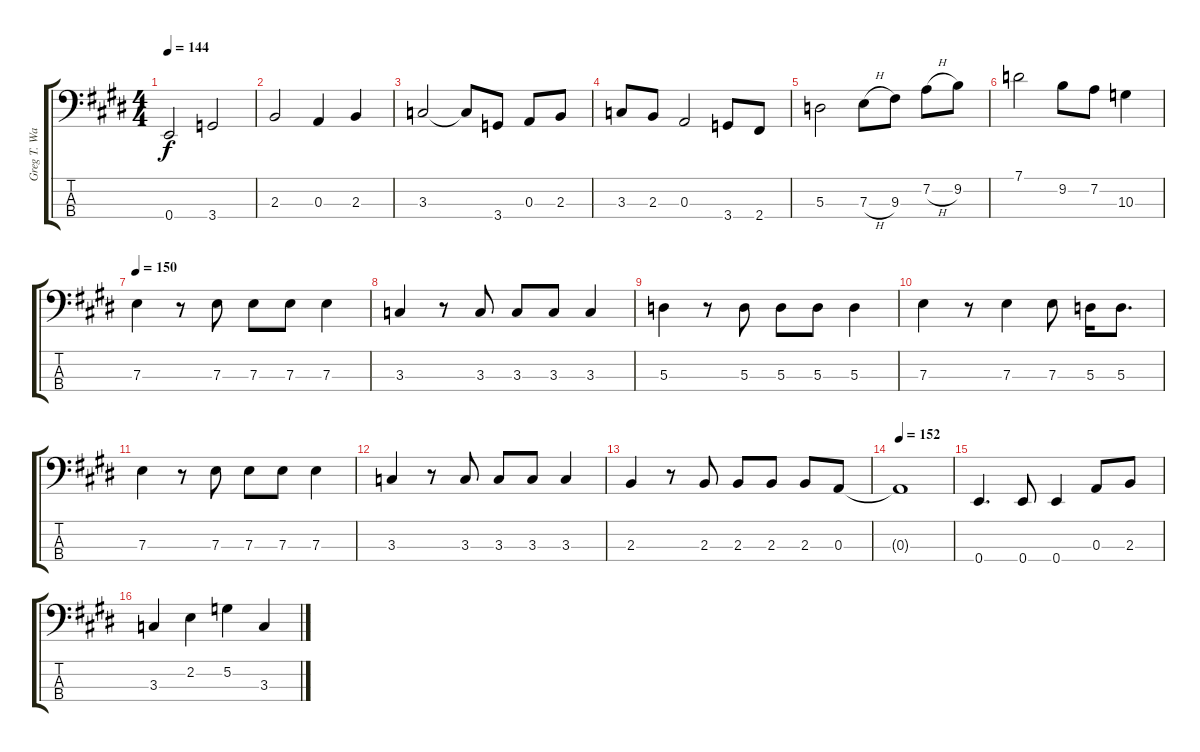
\track ("Greg T. Walker Bass" "Greg T. Wa") {instrument electricbassfinger}
\staff {score tabs}
\tuning (G2 D2 A1 E1) {hide}
\ts (4 4)
\tempo 144
\clef f4
\ks c#minor
0.4.2{dy f} 3.4.2 |
2.3.2 0.3.4 2.3.4 |
3.3.2 3.3{t}.8 3.4.8 0.3.8 2.3.8 |
3.3.8 2.3.8 0.3.2 3.4.8 2.4.8 |
5.3.2 7.3{h}.8 9.3.8 7.2{h}.8 9.2.8 |
7.1.2 9.2.8 7.2.8 10.3.4 |
\tempo 150
7.3.4 r.8 7.3.8 7.3.8 7.3.8 7.3.4 |
3.3.4 r.8 3.3.8 3.3.8 3.3.8 3.3.4 |
5.3.4 r.8 5.3.8 5.3.8 5.3.8 5.3.4 |
7.3.4 r.8 7.3.4 7.3.8 5.3.16 5.3.8{d} |
7.3.4 r.8 7.3.8 7.3.8 7.3.8 7.3.4 |
3.3.4 r.8 3.3.8 3.3.8 3.3.8 3.3.4 |
2.3.4 r.8 2.3.8 2.3.8 2.3.8 2.3.8 0.3.8 |
\tempo 152
0.3{t}.1 |
0.4.4{d} 0.4.8 0.4.4 0.3.8 2.3.8 |
3.3.4 2.2.4 5.2.4 3.3.4
